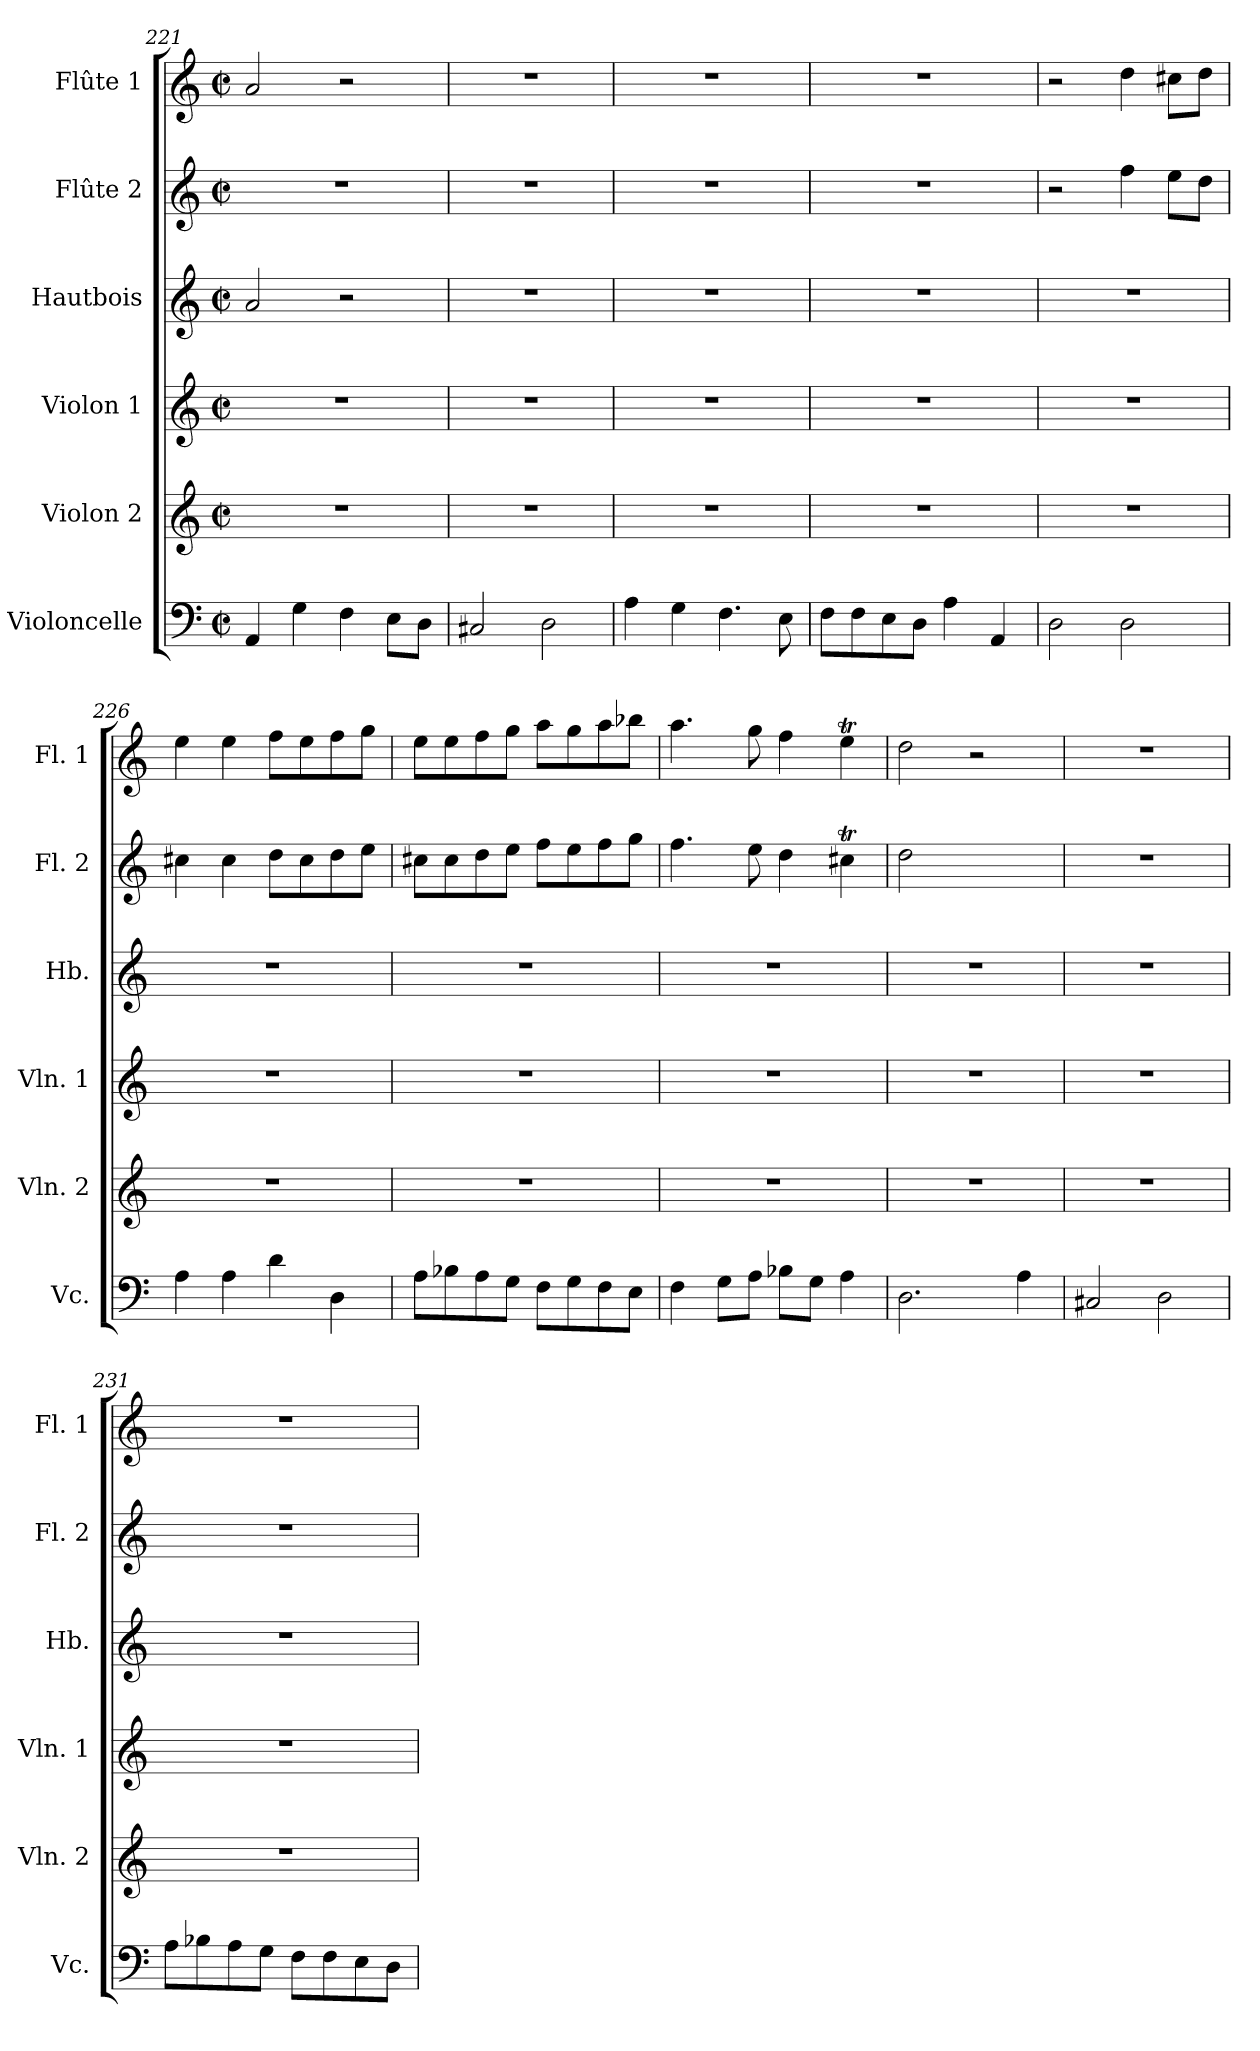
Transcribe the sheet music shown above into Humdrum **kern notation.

**kern	**kern	**kern	**kern	**kern	**kern
*part6	*part5	*part4	*part3	*part2	*part1
*staff6	*staff5	*staff4	*staff3	*staff2	*staff1
*I"Violoncelle	*I"Violon 2	*I"Violon 1	*I"Hautbois	*I"Flûte 2	*I"Flûte 1
*I'Vc.	*I'Vln. 2	*I'Vln. 1	*I'Hb.	*I'Fl. 2	*I'Fl. 1
!!LO:PB:g=z
*clefF4	*clefG2	*clefG2	*clefG2	*clefG2	*clefG2
*k[]	*k[]	*k[]	*k[]	*k[]	*k[]
*C:	*C:	*C:	*C:	*C:	*C:
*M2/2	*M2/2	*M2/2	*M2/2	*M2/2	*M2/2
*met(c|)	*met(c|)	*met(c|)	*met(c|)	*met(c|)	*met(c|)
=221	=221	=221	=221	=221	=221
4AA/	1r	1r	2a/	1r	2a/
4G\	.	.	.	.	.
4F\	.	.	2r	.	2r
8E\L	.	.	.	.	.
8D\J	.	.	.	.	.
=222	=222	=222	=222	=222	=222
2C#X/	1r	1r	1r	1r	1r
2D\	.	.	.	.	.
=223	=223	=223	=223	=223	=223
4A\	1r	1r	1r	1r	1r
4G\	.	.	.	.	.
4.F\	.	.	.	.	.
8E\	.	.	.	.	.
=224	=224	=224	=224	=224	=224
8F\L	1r	1r	1r	1r	1r
8F\	.	.	.	.	.
8E\	.	.	.	.	.
8D\J	.	.	.	.	.
4A\	.	.	.	.	.
4AA/	.	.	.	.	.
!!LO:PB:g=z
=225	=225	=225	=225	=225	=225
2D\	1r	1r	1r	2r	2r
2D\	.	.	.	4ff\	4dd\
.	.	.	.	8ee\L	8cc#X\L
.	.	.	.	8dd\J	8dd\J
=226	=226	=226	=226	=226	=226
4A\	1r	1r	1r	4cc#X\	4ee\
4A\	.	.	.	4cc#\	4ee\
4d\	.	.	.	8dd\L	8ff\L
.	.	.	.	8cc#\	8ee\
4D\	.	.	.	8dd\	8ff\
.	.	.	.	8ee\J	8gg\J
=227	=227	=227	=227	=227	=227
8A\L	1r	1r	1r	8cc#X\L	8ee\L
8B-X\	.	.	.	8cc#\	8ee\
8A\	.	.	.	8dd\	8ff\
8G\J	.	.	.	8ee\J	8gg\J
8F\L	.	.	.	8ff\L	8aa\L
8G\	.	.	.	8ee\	8gg\
8F\	.	.	.	8ff\	8aa\
8E\J	.	.	.	8gg\J	8bb-X\J
=228	=228	=228	=228	=228	=228
4F\	1r	1r	1r	4.ff\	4.aa\
8G\L	.	.	.	.	.
8A\J	.	.	.	8ee\	8gg\
8B-X\L	.	.	.	4dd\	4ff\
8G\J	.	.	.	.	.
4A\	.	.	.	4cc#Xt\	4eet\
!!LO:PB:g=z
=229	=229	=229	=229	=229	=229
2.D\	1r	1r	1r	2dd\	2dd\
.	.	.	.	2ryy	2r
4A\	.	.	.	.	.
=230	=230	=230	=230	=230	=230
2C#X/	1r	1r	1r	1r	1r
2D\	.	.	.	.	.
=231	=231	=231	=231	=231	=231
8A\L	1r	1r	1r	1r	1r
8B-X\	.	.	.	.	.
8A\	.	.	.	.	.
8G\J	.	.	.	.	.
8F\L	.	.	.	.	.
8F\	.	.	.	.	.
8E\	.	.	.	.	.
8D\J	.	.	.	.	.
=	=	=	=	=	=
*-	*-	*-	*-	*-	*-
